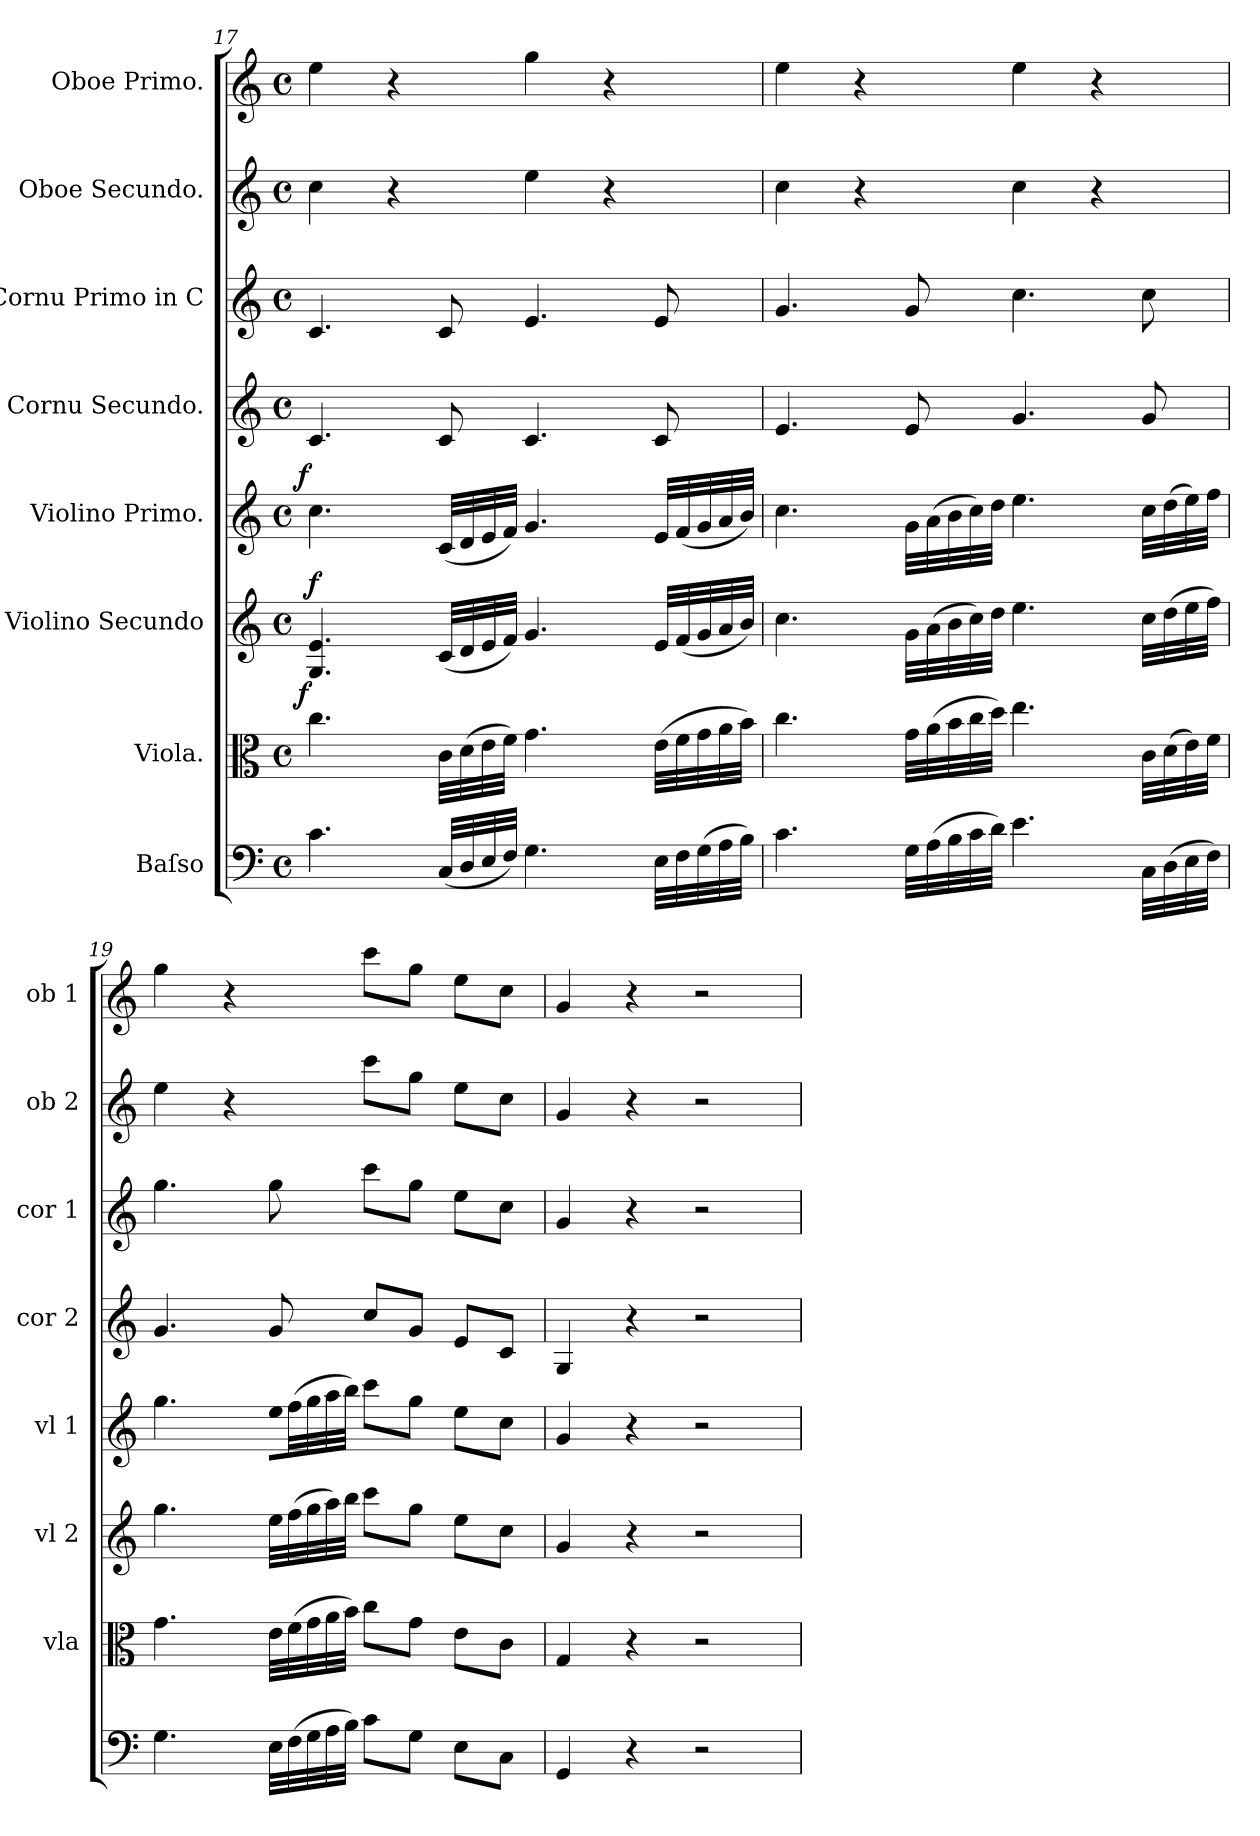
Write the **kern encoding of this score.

**kern	**dynam	**kern	**dynam	**kern	**dynam	**kern	**dynam	**kern	**kern	**kern	**kern
*part8	*part8	*part7	*part7	*part6	*part6	*part5	*part5	*part4	*part3	*part2	*part1
*staff8	*staff8	*staff7	*staff7	*staff6	*staff6	*staff5	*staff5	*staff4	*staff3	*staff2	*staff1
*I"Baſso	*	*I"Viola.	*	*I"Violino Secundo	*	*I"Violino Primo.	*	*I"Cornu Secundo.	*I"Cornu Primo in C	*I"Oboe Secundo.	*I"Oboe Primo.
*	*	*I'vla	*	*I'vl 2	*	*I'vl 1	*	*I'cor 2	*I'cor 1	*I'ob 2	*I'ob 1
*clefF4	*	*clefC3	*	*clefG2	*	*clefG2	*	*clefG2	*clefG2	*clefG2	*clefG2
*k[]	*	*k[]	*	*k[]	*	*k[]	*	*k[]	*k[]	*k[]	*k[]
*C:	*	*C:	*	*C:	*	*C:	*	*C:	*C:	*C:	*C:
*M4/4	*	*M4/4	*	*M4/4	*	*M4/4	*	*M4/4	*M4/4	*M4/4	*M4/4
*met(c)	*	*met(c)	*	*met(c)	*	*met(c)	*	*met(c)	*met(c)	*met(c)	*met(c)
=17	=17	=17	=17	=17	=17	=17	=17	=17	=17	=17	=17
!	!LO:DY:a:rj	!	!LO:DY:a:rj	!	!LO:DY:a	!	!LO:DY:a:rj	!	!	!	!
4.c\	fo	4.cc\	f	4.G/ 4.e/	f	4.cc\	f	4.c/	4.c/	4cc\	4ee\
.	.	.	.	.	.	.	.	.	.	4r	4r
(32C/LLL	.	32c\LLL	.	(32c/LLL	.	(32c/LLL	.	8c/	8c/	.	.
32D/	.	(32d\	.	32d/	.	32d/	.	.	.	.	.
32E/	.	32e\	.	32e/	.	32e/	.	.	.	.	.
32F/JJJ)	.	32f\JJJ)	.	32f/JJJ)	.	32f/JJJ)	.	.	.	.	.
4.G\	.	4.g\	.	4.g/	.	4.g/	.	4.c/	4.e/	4ee\	4gg\
.	.	.	.	.	.	.	.	.	.	4r	4r
*Xtuplet	*	*Xtuplet	*	*Xtuplet	*	*Xtuplet	*	*	*	*	*
40E\LLL	.	(40e\LLL	.	40e/LLL	.	40e/LLL	.	8c/	8e/	.	.
40F\	.	40f\	.	(40f/	.	(40f/	.	.	.	.	.
(40G\	.	40g\	.	40g/	.	40g/	.	.	.	.	.
40A\	.	40a\	.	40a/	.	40a/	.	.	.	.	.
40B\JJJ)	.	40b\JJJ)	.	40b/JJJ)	.	40b/JJJ)	.	.	.	.	.
=18	=18	=18	=18	=18	=18	=18	=18	=18	=18	=18	=18
4.c\	.	4.cc\	.	4.cc\	.	4.cc\	.	4.e/	4.g/	4cc\	4ee\
.	.	.	.	.	.	.	.	.	.	4r	4r
40G\LLL	.	40g\LLL	.	40g\LLL	.	40g\LLL	.	8e/	8g/	.	.
(40A\	.	(40a\	.	(40a\	.	(40a\	.	.	.	.	.
40B\	.	40b\	.	40b\	.	40b\	.	.	.	.	.
40c\	.	40cc\	.	40cc\)	.	40cc\)	.	.	.	.	.
40d\JJJ)	.	40dd\JJJ)	.	40dd\JJJ	.	40dd\JJJ	.	.	.	.	.
4.e\	.	4.ee\	.	4.ee\	.	4.ee\	.	4.g/	4.cc\	4cc\	4ee\
.	.	.	.	.	.	.	.	.	.	4r	4r
32C\LLL	.	32c\LLL	.	32cc\LLL	.	32cc\LLL	.	8g/	8cc\	.	.
(32D\	.	(32d\	.	(32dd\	.	(32dd\	.	.	.	.	.
32E\	.	32e\)	.	32ee\	.	32ee\)	.	.	.	.	.
32F\JJJ)	.	32f\JJJ	.	32ff\JJJ)	.	32ff\JJJ	.	.	.	.	.
=19	=19	=19	=19	=19	=19	=19	=19	=19	=19	=19	=19
4.G\	.	4.g\	.	4.gg\	.	4.gg\	.	4.g/	4.gg\	4ee\	4gg\
.	.	.	.	.	.	.	.	.	.	4r	4r
!	!	!	!	!	!	!LO:N:vis=16	!	!	!	!	!
40E\LLL	.	40e\LLL	.	40ee\LLL	.	40ee\LL	.	8g/	8gg\	.	.
(40F\	.	(40f\	.	(40ff\	.	(40ff\L	.	.	.	.	.
40G\	.	40g\	.	40gg\	.	40gg\	.	.	.	.	.
40A\	.	40a\	.	40aa\)	.	40aa\	.	.	.	.	.
40B\JJJ)	.	40b\JJJ)	.	40bb\JJJ	.	40bb\JJJ)	.	.	.	.	.
8c\L	.	8cc\L	.	8ccc\L	.	8ccc\L	.	8cc/L	8ccc\L	8ccc\L	8ccc\L
8G\J	.	8g\J	.	8gg\J	.	8gg\J	.	8g/J	8gg\J	8gg\J	8gg\J
8E\L	.	8e\L	.	8ee\L	.	8ee\L	.	8e/L	8ee\L	8ee\L	8ee\L
8C\J	.	8c\J	.	8cc\J	.	8cc\J	.	8c/J	8cc\J	8cc\J	8cc\J
=20	=20	=20	=20	=20	=20	=20	=20	=20	=20	=20	=20
4GG/	.	4G/	.	4g/	.	4g/	.	4G/	4g/	4g/	4g/
4r	.	4r	.	4r	.	4r	.	4r	4r	4r	4r
2r	.	2r	.	2r	.	2r	.	2r	2r	2r	2r
=	=	=	=	=	=	=	=	=	=	=	=
*-	*-	*-	*-	*-	*-	*-	*-	*-	*-	*-	*-
